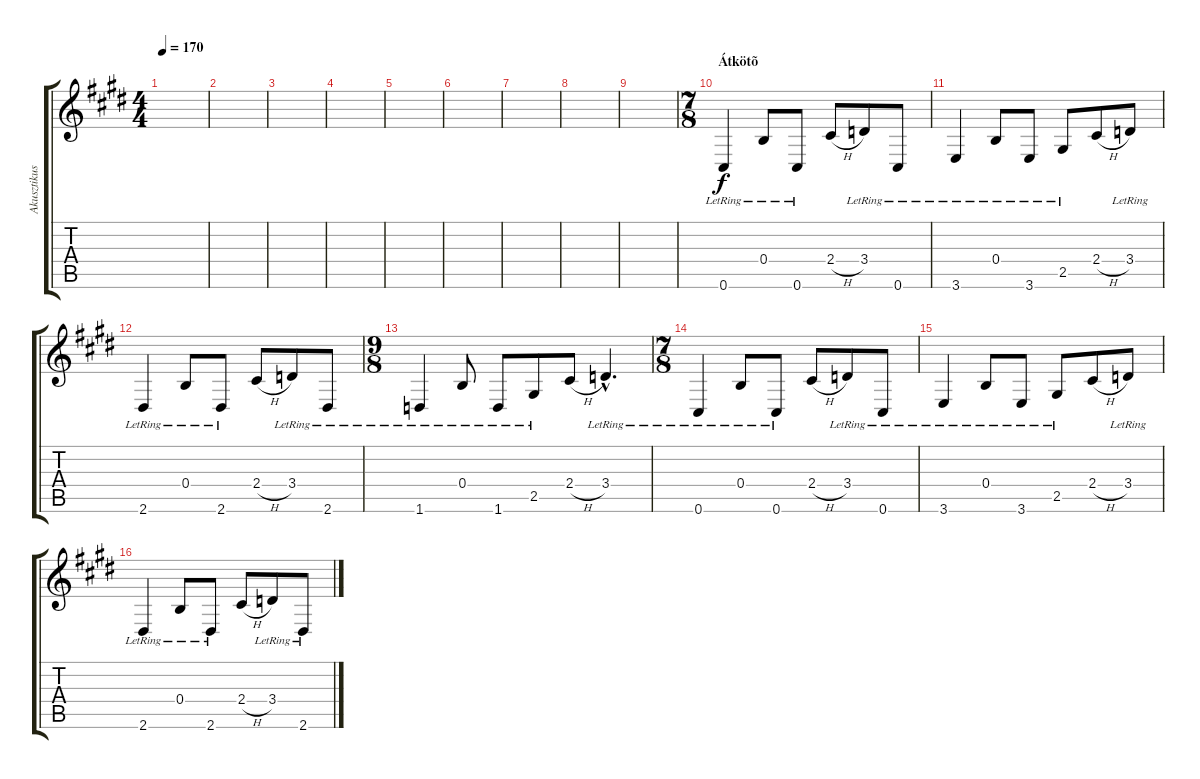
\track ("Akusztikus Gitár Iker" "Akusztikus") {instrument acousticguitarnylon}
\staff {score tabs}
\tuning (Db4 Ab3 E3 B2 Gb2 Db2) {hide}
\ts (4 4)
\tempo 170
\clef g2
\ks c#minor
|
|
|
|
|
|
|
|
|
\ts (7 8)
\section ("" "Átkötõ")
0.6{lr}.4 0.4{lr}.8 0.6{lr}.8 2.4{h}.8 3.4{lr}.8 0.6{lr}.8 |
3.6{lr}.4 0.4{lr}.8 3.6{lr}.8 2.5{lr}.8 2.4{h}.8 3.4{lr}.8 |
2.6{lr}.4 0.4{lr}.8 2.6{lr}.8 2.4{h}.8 3.4{lr}.8 2.6{lr}.8 |
\ts (9 8)
1.6{lr}.4 0.4{lr}.8 1.6{lr}.8 2.5{lr}.8 2.4{h}.8 3.4{hac lr}.4{d} |
\ts (7 8)
0.6{lr}.4 0.4{lr}.8 0.6{lr}.8 2.4{h}.8 3.4{lr}.8 0.6{lr}.8 |
3.6{lr}.4 0.4{lr}.8 3.6{lr}.8 2.5{lr}.8 2.4{h}.8 3.4{lr}.8 |
2.6{lr}.4 0.4{lr}.8 2.6{lr}.8 2.4{h}.8 3.4{lr}.8 2.6{lr}.8
